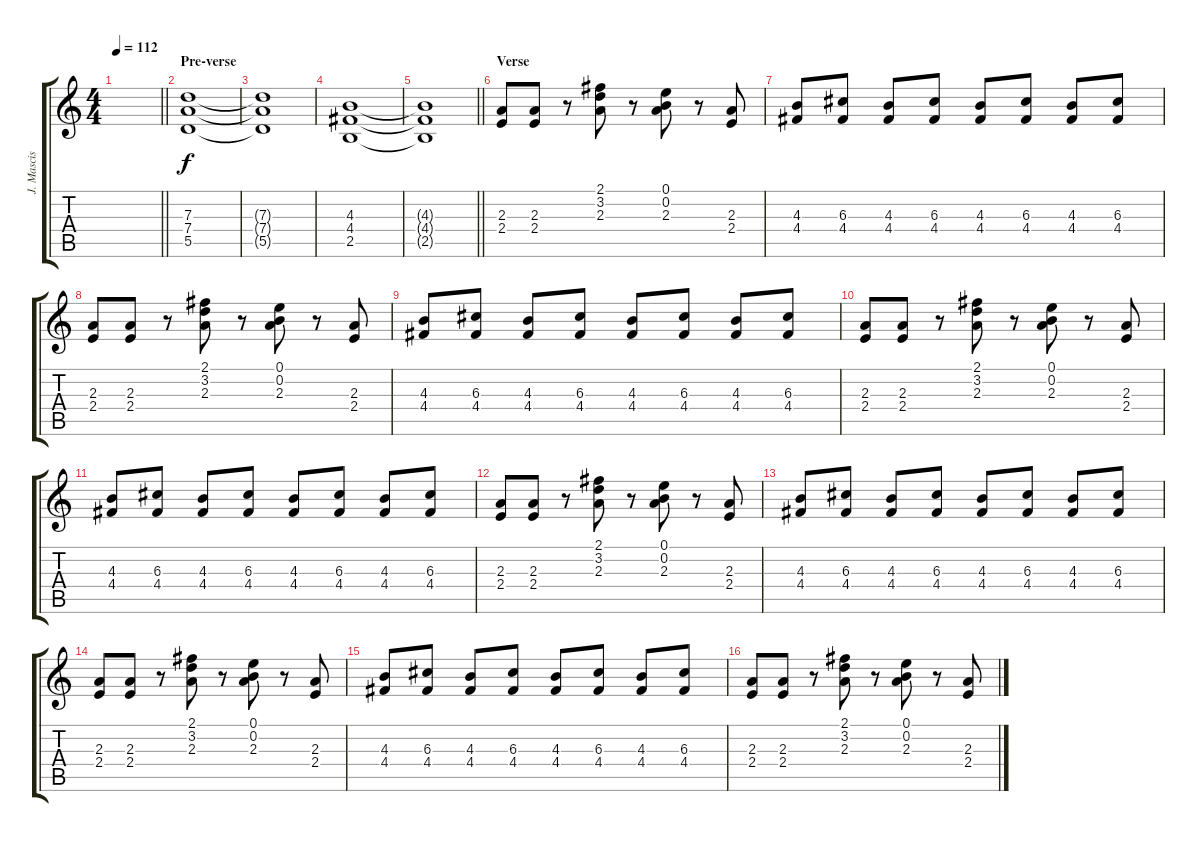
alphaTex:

\track ("J. Mascis distorted" "J. Mascis ") {instrument overdrivenguitar}
\staff {score tabs}
\tuning (E4 B3 G3 D3 A2 E2) {hide}
\ts (4 4)
\tempo 112
\clef g2
\barLineRight lightlight
\ks c
|
\section ("" "Pre-verse")
(7.3 7.4 5.5).1 |
(7.3{t} 7.4{t} 5.5{t}).1 |
(4.3 4.4 2.5).1 |
\barLineRight lightlight
(4.3{t} 4.4{t} 2.5{t}).1 |
\section ("" "Verse")
(2.3 2.4).8 (2.3 2.4).8 r.8 (2.1 3.2 2.3).8 r.8 (0.1 0.2 2.3).8 r.8 (2.3 2.4).8 |
(4.3 4.4).8 (6.3 4.4).8 (4.3 4.4).8 (6.3 4.4).8 (4.3 4.4).8 (6.3 4.4).8 (4.3 4.4).8 (6.3 4.4).8 |
(2.3 2.4).8 (2.3 2.4).8 r.8 (2.1 3.2 2.3).8 r.8 (0.1 0.2 2.3).8 r.8 (2.3 2.4).8 |
(4.3 4.4).8 (6.3 4.4).8 (4.3 4.4).8 (6.3 4.4).8 (4.3 4.4).8 (6.3 4.4).8 (4.3 4.4).8 (6.3 4.4).8 |
(2.3 2.4).8 (2.3 2.4).8 r.8 (2.1 3.2 2.3).8 r.8 (0.1 0.2 2.3).8 r.8 (2.3 2.4).8 |
(4.3 4.4).8 (6.3 4.4).8 (4.3 4.4).8 (6.3 4.4).8 (4.3 4.4).8 (6.3 4.4).8 (4.3 4.4).8 (6.3 4.4).8 |
(2.3 2.4).8 (2.3 2.4).8 r.8 (2.1 3.2 2.3).8 r.8 (0.1 0.2 2.3).8 r.8 (2.3 2.4).8 |
(4.3 4.4).8 (6.3 4.4).8 (4.3 4.4).8 (6.3 4.4).8 (4.3 4.4).8 (6.3 4.4).8 (4.3 4.4).8 (6.3 4.4).8 |
(2.3 2.4).8 (2.3 2.4).8 r.8 (2.1 3.2 2.3).8 r.8 (0.1 0.2 2.3).8 r.8 (2.3 2.4).8 |
(4.3 4.4).8 (6.3 4.4).8 (4.3 4.4).8 (6.3 4.4).8 (4.3 4.4).8 (6.3 4.4).8 (4.3 4.4).8 (6.3 4.4).8 |
(2.3 2.4).8 (2.3 2.4).8 r.8 (2.1 3.2 2.3).8 r.8 (0.1 0.2 2.3).8 r.8 (2.3 2.4).8
